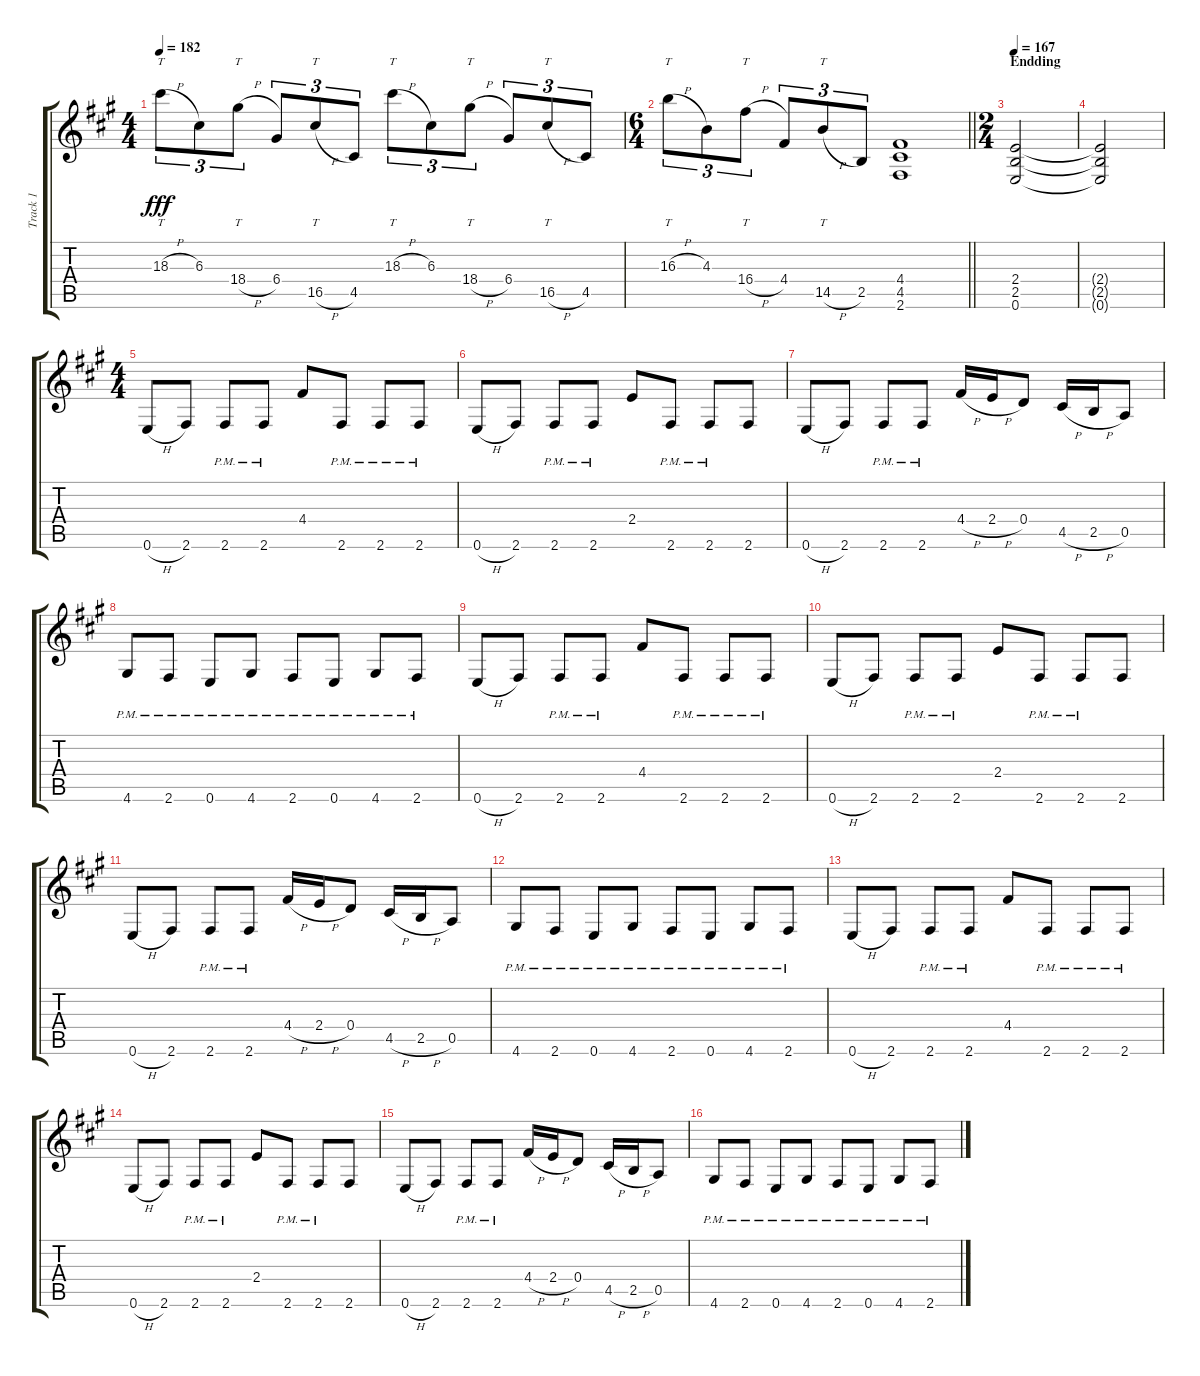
\track ("Track 1" "Track 1") {instrument overdrivenguitar}
\staff {score tabs}
\tuning (E4 B3 G3 D3 A2 E2) {hide}
\ts (4 4)
\tempo 182
\clef g2
\ks a
18.3{h}.8{tt tu (3 2) dy fff} 6.3.8{tu (3 2)} 18.4{h}.8{tt tu (3 2)} 6.4.8{tu (3 2)} 16.5{h}.8{tt tu (3 2)} 4.5.8{tu (3 2)} 18.3{h}.8{tt tu (3 2)} 6.3.8{tu (3 2)} 18.4{h}.8{tt tu (3 2)} 6.4.8{tu (3 2)} 16.5{h}.8{tt tu (3 2)} 4.5.8{tu (3 2)} |
\ts (6 4)
\barLineRight lightlight
16.3{h}.8{tt tu (3 2)} 4.3.8{tu (3 2)} 16.4{h}.8{tt tu (3 2)} 4.4.8{tu (3 2)} 14.5{h}.8{tt tu (3 2)} 2.5.8{tu (3 2)} (4.4 4.5 2.6).1 |
\ts (2 4)
\section ("" "Endding")
\tempo 167
(2.4 2.5 0.6).2 |
(2.4{t} 2.5{t} 0.6{t}).2 |
\ts (4 4)
0.6{h}.8 2.6.8 2.6{pm}.8 2.6{pm}.8 4.4.8 2.6{pm}.8 2.6{pm}.8 2.6{pm}.8 |
0.6{h}.8 2.6.8 2.6{pm}.8 2.6{pm}.8 2.4.8 2.6{pm}.8 2.6{pm}.8 2.6.8 |
0.6{h}.8 2.6.8 2.6{pm}.8 2.6{pm}.8 4.4{h}.16 2.4{h}.16 0.4.8 4.5{h}.16 2.5{h}.16 0.5.8 |
4.6{pm}.8 2.6{pm}.8 0.6{pm}.8 4.6{pm}.8 2.6{pm}.8 0.6{pm}.8 4.6{pm}.8 2.6{pm}.8 |
0.6{h}.8 2.6.8 2.6{pm}.8 2.6{pm}.8 4.4.8 2.6{pm}.8 2.6{pm}.8 2.6{pm}.8 |
0.6{h}.8 2.6.8 2.6{pm}.8 2.6{pm}.8 2.4.8 2.6{pm}.8 2.6{pm}.8 2.6.8 |
0.6{h}.8 2.6.8 2.6{pm}.8 2.6{pm}.8 4.4{h}.16 2.4{h}.16 0.4.8 4.5{h}.16 2.5{h}.16 0.5.8 |
4.6{pm}.8 2.6{pm}.8 0.6{pm}.8 4.6{pm}.8 2.6{pm}.8 0.6{pm}.8 4.6{pm}.8 2.6{pm}.8 |
0.6{h}.8 2.6.8 2.6{pm}.8 2.6{pm}.8 4.4.8 2.6{pm}.8 2.6{pm}.8 2.6{pm}.8 |
0.6{h}.8 2.6.8 2.6{pm}.8 2.6{pm}.8 2.4.8 2.6{pm}.8 2.6{pm}.8 2.6.8 |
0.6{h}.8 2.6.8 2.6{pm}.8 2.6{pm}.8 4.4{h}.16 2.4{h}.16 0.4.8 4.5{h}.16 2.5{h}.16 0.5.8 |
4.6{pm}.8 2.6{pm}.8 0.6{pm}.8 4.6{pm}.8 2.6{pm}.8 0.6{pm}.8 4.6{pm}.8 2.6{pm}.8
